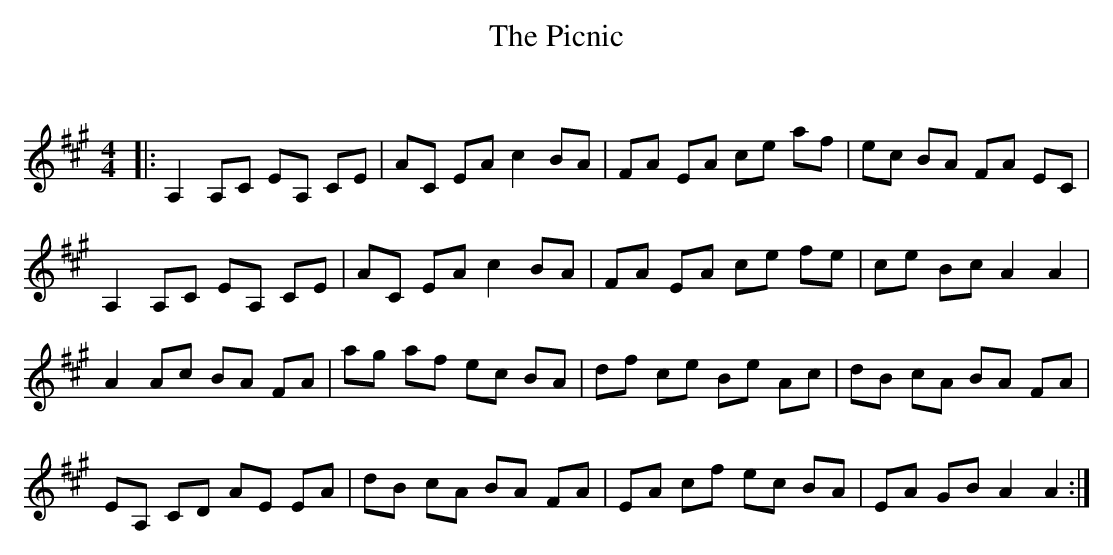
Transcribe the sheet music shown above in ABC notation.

X:1
T: The Picnic
C:
Q: 232
K:A
M:4/4
L:1/8
|:A,2 A,C EA, CE|AC EA c2 BA|FA EA ce af|ec BA FA EC|
A,2 A,C EA, CE|AC EA c2 BA|FA EA ce fe|ce Bc A2 A2|
A2 Ac BA FA|ag af ec BA|df ce Be Ac|dB cA BA FA|
EA, CD AE EA|dB cA BA FA|EA cf ec BA|EA GB A2 A2:|
